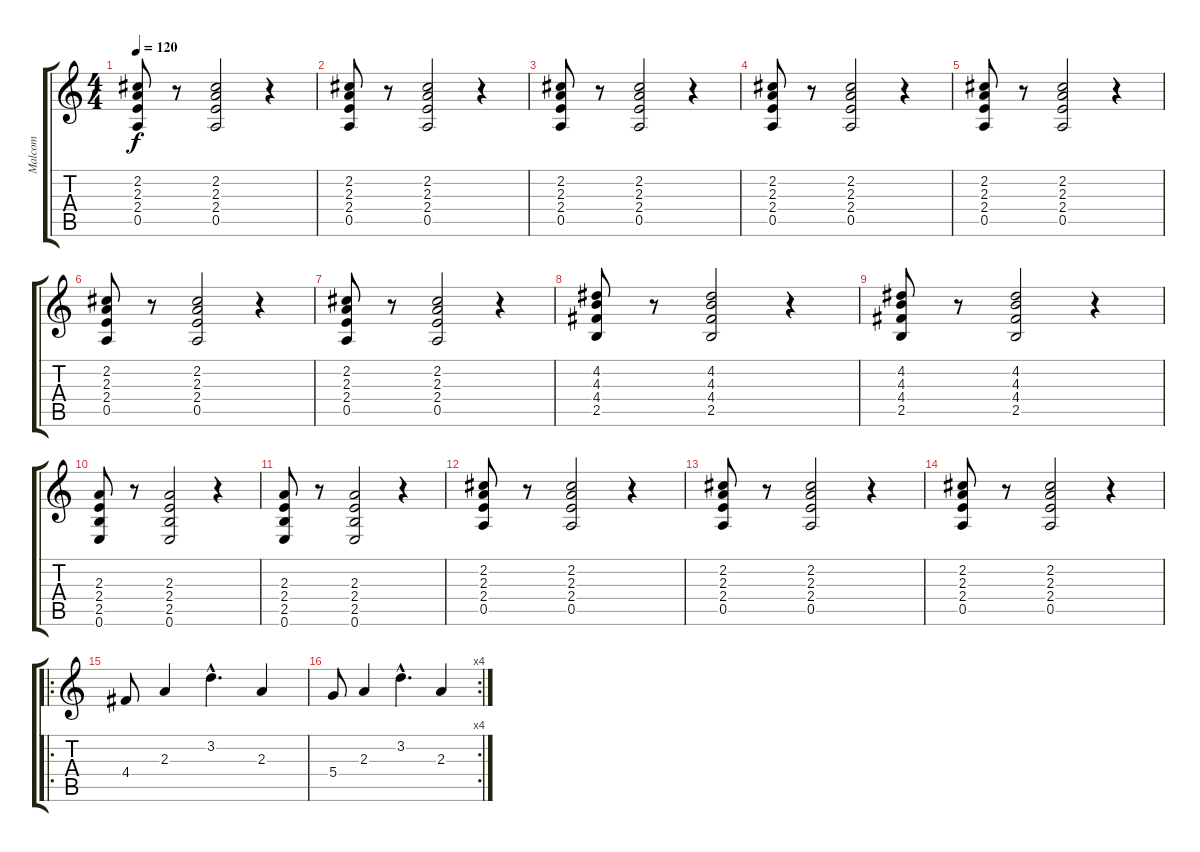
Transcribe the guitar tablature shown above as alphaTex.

\track ("Malcom" "Malcom") {instrument distortionguitar}
\staff {score tabs}
\tuning (E4 B3 G3 D3 A2 E2) {hide}
\ts (4 4)
\tempo 120
\clef g2
\ks c
(2.2 2.3 2.4 0.5).8{dy f} r.8 (2.2 2.3 2.4 0.5).2 r.4 |
(2.2 2.3 2.4 0.5).8 r.8 (2.2 2.3 2.4 0.5).2 r.4 |
(2.2 2.3 2.4 0.5).8 r.8 (2.2 2.3 2.4 0.5).2 r.4 |
(2.2 2.3 2.4 0.5).8 r.8 (2.2 2.3 2.4 0.5).2 r.4 |
(2.2 2.3 2.4 0.5).8 r.8 (2.2 2.3 2.4 0.5).2 r.4 |
(2.2 2.3 2.4 0.5).8 r.8 (2.2 2.3 2.4 0.5).2 r.4 |
(2.2 2.3 2.4 0.5).8 r.8 (2.2 2.3 2.4 0.5).2 r.4 |
(4.2 4.3 4.4 2.5).8 r.8 (4.2 4.3 4.4 2.5).2 r.4 |
(4.2 4.3 4.4 2.5).8 r.8 (4.2 4.3 4.4 2.5).2 r.4 |
(2.3 2.4 2.5 0.6).8 r.8 (2.3 2.4 2.5 0.6).2 r.4 |
(2.3 2.4 2.5 0.6).8 r.8 (2.3 2.4 2.5 0.6).2 r.4 |
(2.2 2.3 2.4 0.5).8 r.8 (2.2 2.3 2.4 0.5).2 r.4 |
(2.2 2.3 2.4 0.5).8 r.8 (2.2 2.3 2.4 0.5).2 r.4 |
(2.2 2.3 2.4 0.5).8 r.8 (2.2 2.3 2.4 0.5).2 r.4 |
\ro
4.4.8 2.3.4 3.2{hac}.4{d} 2.3.4 |
\rc 4
5.4.8 2.3.4 3.2{hac}.4{d} 2.3.4
